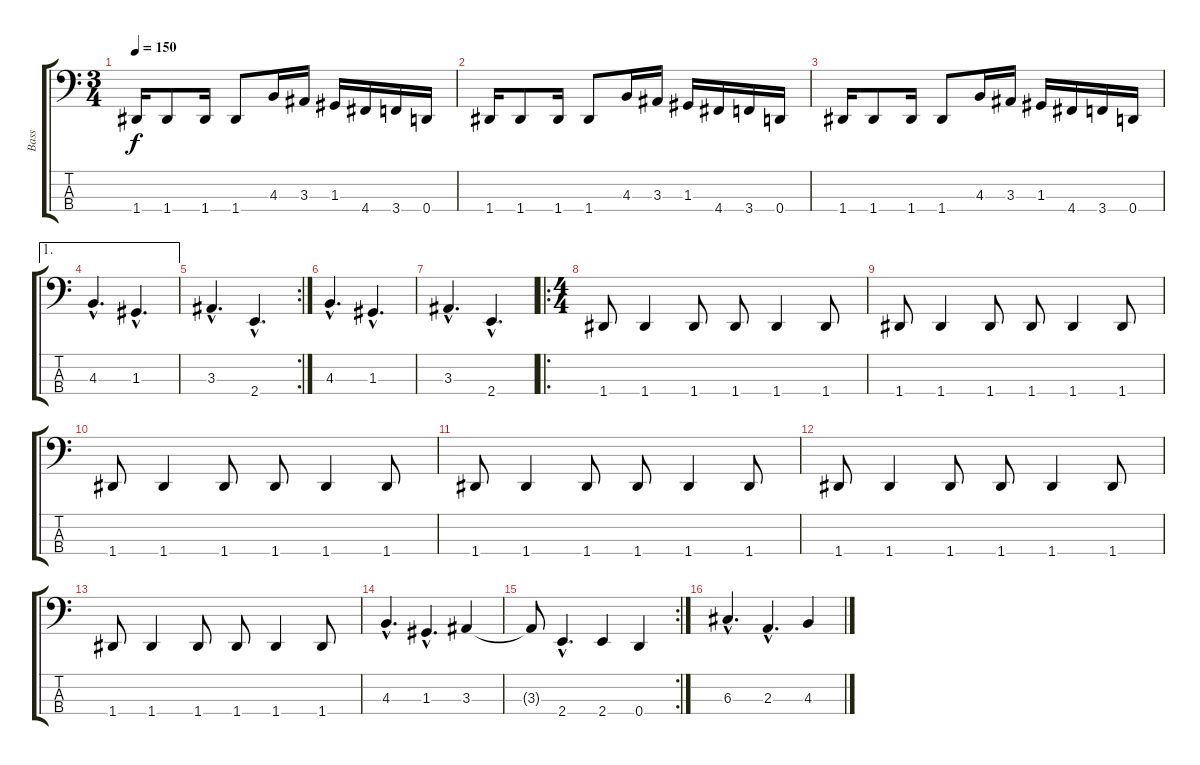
\track ("Bass" "Bass") {instrument electricbassfinger}
\staff {score tabs}
\tuning (F2 C2 G1 D1) {hide}
\ts (3 4)
\tempo 150
\clef f4
\ks aminor
1.4.16{dy f} 1.4.8 1.4.16 1.4.8 4.3.16 3.3.16 1.3.16 4.4.16 3.4.16 0.4.16 |
1.4.16 1.4.8 1.4.16 1.4.8 4.3.16 3.3.16 1.3.16 4.4.16 3.4.16 0.4.16 |
1.4.16 1.4.8 1.4.16 1.4.8 4.3.16 3.3.16 1.3.16 4.4.16 3.4.16 0.4.16 |
\ae 1
4.3{hac}.4{d} 1.3{hac}.4{d} |
\rc 2
3.3{hac}.4{d} 2.4{hac}.4{d} |
4.3{hac}.4{d} 1.3{hac}.4{d} |
3.3{hac}.4{d} 2.4{hac}.4{d} |
\ro
\ts (4 4)
1.4.8 1.4.4 1.4.8 1.4.8 1.4.4 1.4.8 |
1.4.8 1.4.4 1.4.8 1.4.8 1.4.4 1.4.8 |
1.4.8 1.4.4 1.4.8 1.4.8 1.4.4 1.4.8 |
1.4.8 1.4.4 1.4.8 1.4.8 1.4.4 1.4.8 |
1.4.8 1.4.4 1.4.8 1.4.8 1.4.4 1.4.8 |
1.4.8 1.4.4 1.4.8 1.4.8 1.4.4 1.4.8 |
4.3{hac}.4{d} 1.3{hac}.4{d} 3.3.4 |
\rc 2
3.3{t}.8 2.4{hac}.4{d} 2.4.4 0.4.4 |
6.3{hac}.4{d} 2.3{hac}.4{d} 4.3.4
